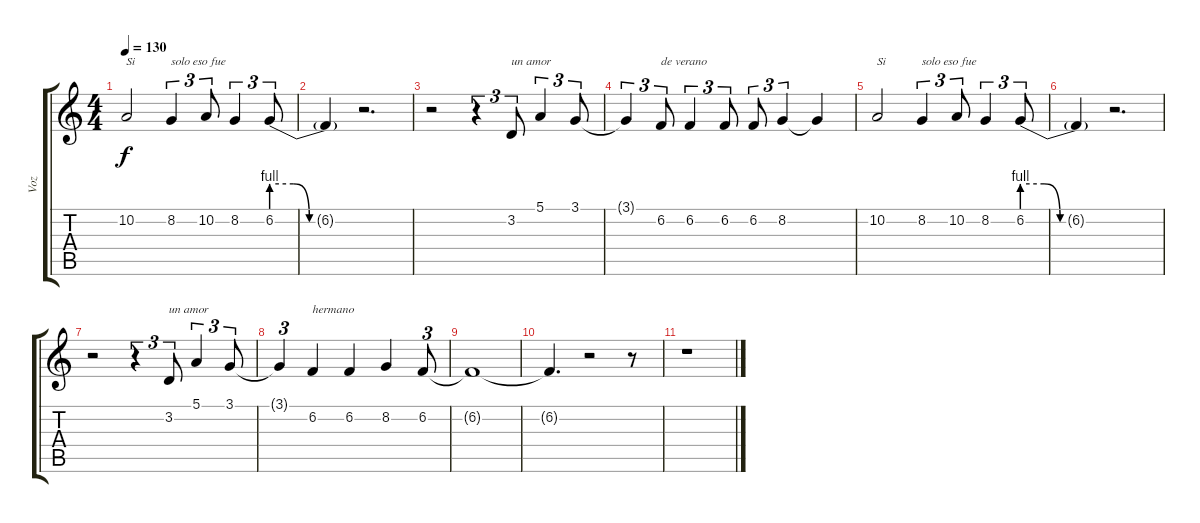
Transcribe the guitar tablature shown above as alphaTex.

\track ("Voz" "Voz") {instrument cello}
\staff {score tabs}
\tuning (E4 B3 G3 D3 A2 E2) {hide}
\ts (4 4)
\tempo 130
\clef g2
\ks c
10.2.2{txt "Si" dy f} 8.2.4{tu (3 2) txt "solo eso fue"} 10.2.8{tu (3 2)} 8.2.4{tu (3 2)} 6.2{be (custom 0 4 15 4 26 0 30 0 60 0)}.8{tu (3 2)} |
6.2{t}.4 r.2{d} |
r.2 r.4{tu (3 2)} 3.2.8{tu (3 2) txt "un amor"} 5.1.4{tu (3 2)} 3.1.8{tu (3 2)} |
3.1{t}.4{tu (3 2)} 6.2.8{tu (3 2) txt "de verano"} 6.2.4{tu (3 2)} 6.2.8{tu (3 2)} 6.2.8{tu (3 2)} 8.2.4{tu (3 2)} 8.2{t}.4 |
10.2.2{txt "Si"} 8.2.4{tu (3 2) txt "solo eso fue"} 10.2.8{tu (3 2)} 8.2.4{tu (3 2)} 6.2{be (custom 0 4 15 4 26 0 30 0 60 0)}.8{tu (3 2)} |
6.2{t}.4 r.2{d} |
r.2 r.4{tu (3 2)} 3.2.8{tu (3 2) txt "un amor"} 5.1.4{tu (3 2)} 3.1.8{tu (3 2)} |
3.1{t}.4{tu (3 2)} 6.2.4{txt "hermano"} 6.2.4 8.2.4 6.2.8{tu (3 2)} |
6.2{t}.1 |
6.2{t}.4{d} r.2 r.8 |
r.1
